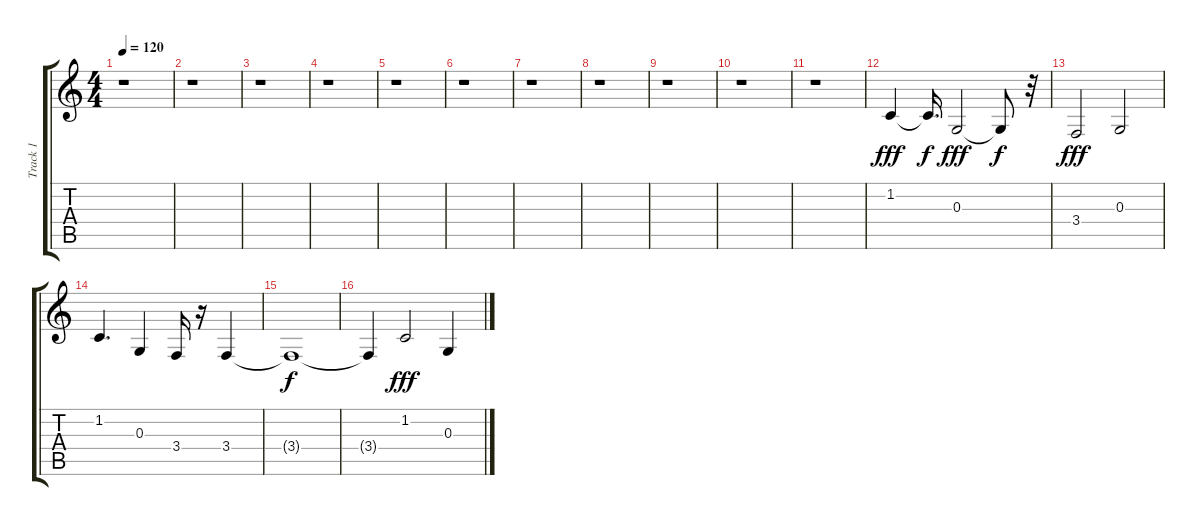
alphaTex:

\track ("Track 1" "Track 1") {instrument acousticgrandpiano}
\staff {score tabs}
\tuning (E4 B3 G3 D3 A2 E2) {hide}
\ts (4 4)
\tempo 120
\clef g2
\ks c
r.1{dy fff} |
r.1 |
r.1 |
r.1 |
r.1 |
r.1 |
r.1 |
r.1 |
r.1 |
r.1 |
r.1 |
1.2.4{instrument distortionguitar} 1.2{t}.16{d dy f} 0.3.2{dy fff} 0.3{t}.8{dy f} r.32 |
3.4.2{dy fff} 0.3.2 |
1.2.4{d} 0.3.4 3.4.16 r.16 3.4.4 |
3.4{t}.1{dy f} |
3.4{t}.4 1.2.2{dy fff} 0.3.4
